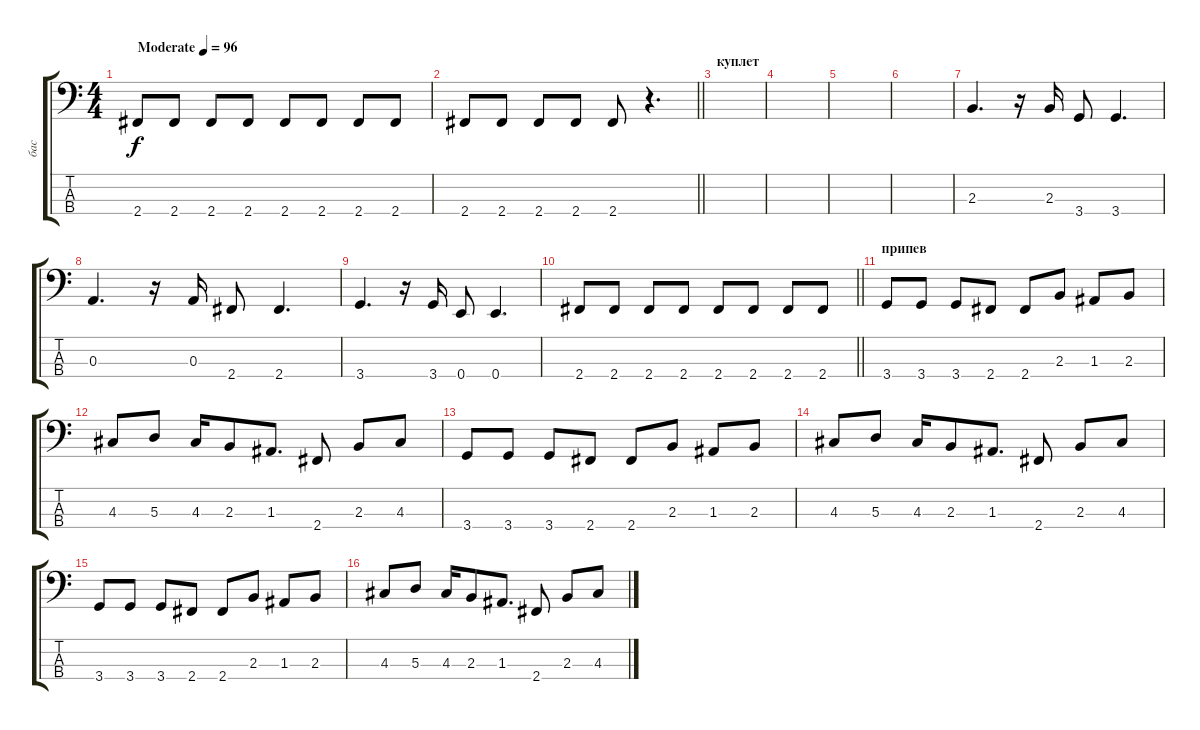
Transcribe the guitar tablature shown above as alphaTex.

\track ("бас" "бас") {instrument electricbassfinger}
\staff {score tabs}
\tuning (G2 D2 A1 E1) {hide}
\ts (4 4)
\tempo (96 "Moderate")
\clef f4
\ks c
2.4.8{dy f instrument electricbassfinger} 2.4.8 2.4.8 2.4.8 2.4.8 2.4.8 2.4.8 2.4.8 |
\barLineRight lightlight
2.4.8 2.4.8 2.4.8 2.4.8 2.4.8 r.4{d} |
\section ("" "куплет")
|
|
|
|
2.3.4{d} r.16 2.3.16 3.4.8 3.4.4{d} |
0.3.4{d} r.16 0.3.16 2.4.8 2.4.4{d} |
3.4.4{d} r.16 3.4.16 0.4.8 0.4.4{d} |
\barLineRight lightlight
2.4.8 2.4.8 2.4.8 2.4.8 2.4.8 2.4.8 2.4.8 2.4.8 |
\section ("" "припев")
3.4.8 3.4.8 3.4.8 2.4.8 2.4.8 2.3.8 1.3.8 2.3.8 |
4.3.8 5.3.8 4.3.16 2.3.8 1.3.8{d} 2.4.8 2.3.8 4.3.8 |
3.4.8 3.4.8 3.4.8 2.4.8 2.4.8 2.3.8 1.3.8 2.3.8 |
4.3.8 5.3.8 4.3.16 2.3.8 1.3.8{d} 2.4.8 2.3.8 4.3.8 |
3.4.8 3.4.8 3.4.8 2.4.8 2.4.8 2.3.8 1.3.8 2.3.8 |
4.3.8 5.3.8 4.3.16 2.3.8 1.3.8{d} 2.4.8 2.3.8 4.3.8
